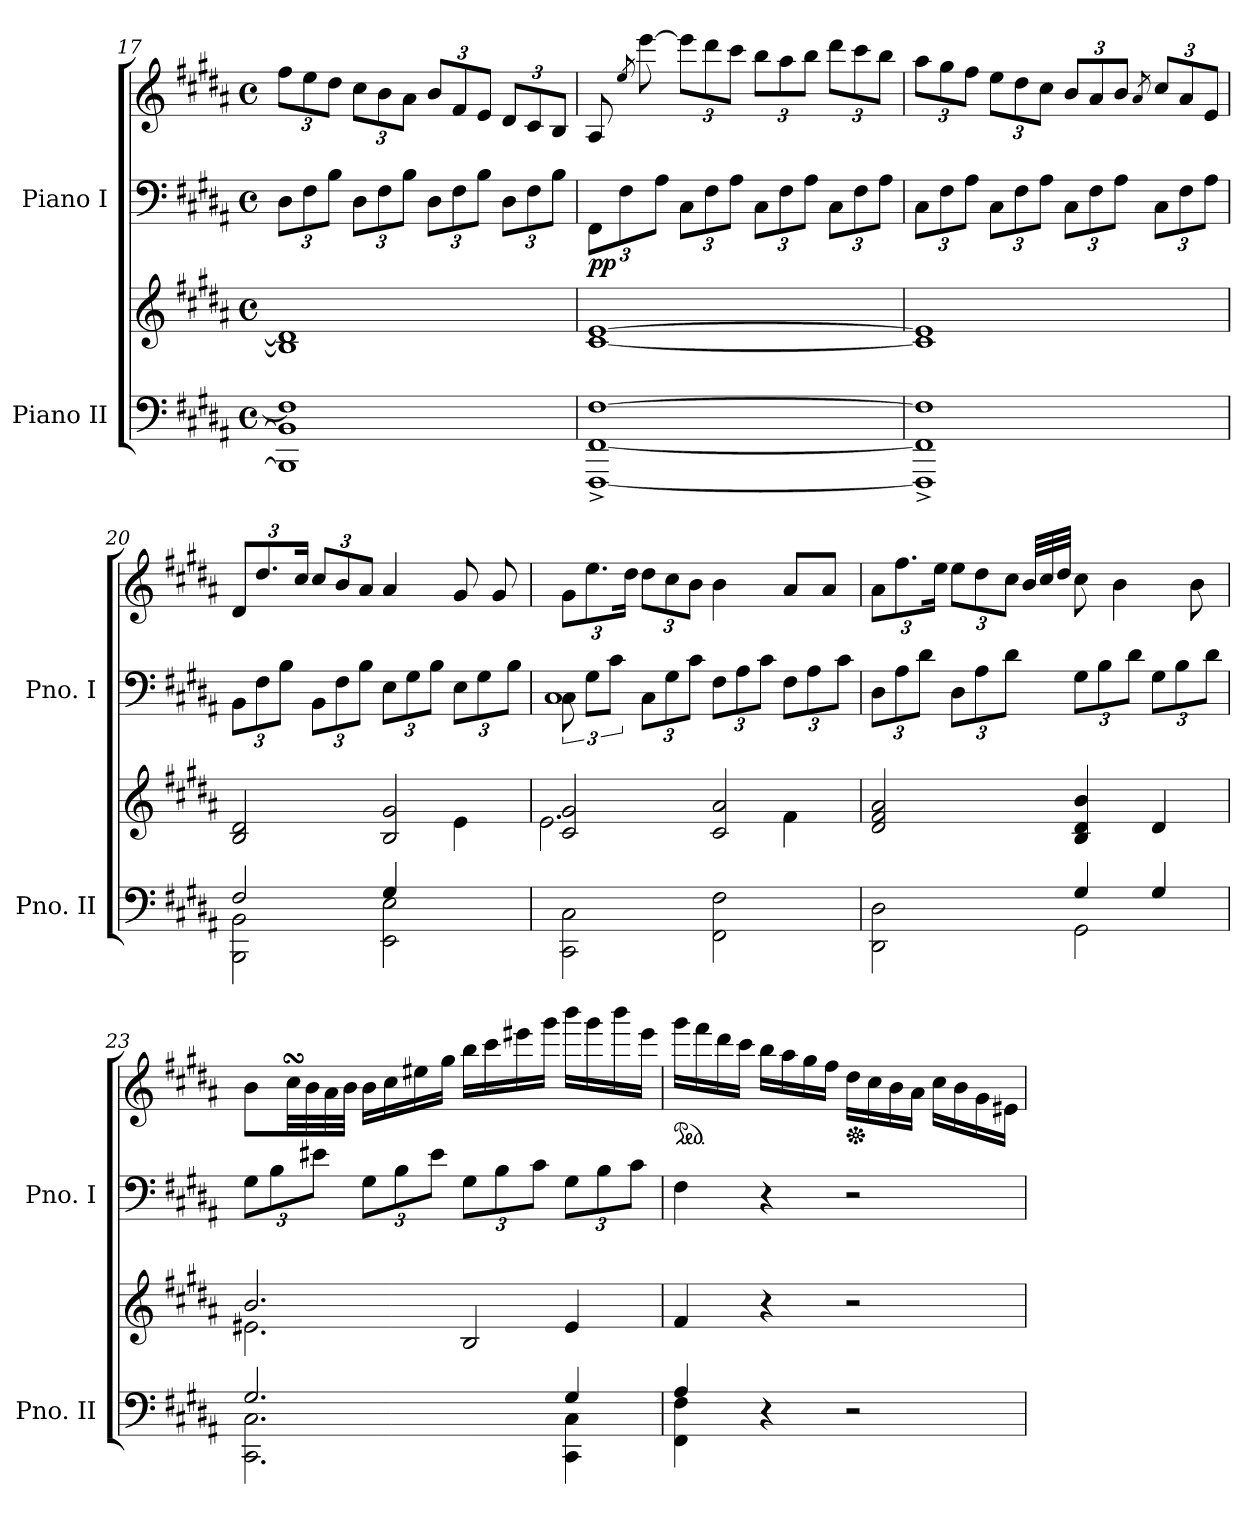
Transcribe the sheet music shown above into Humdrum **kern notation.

**kern	**kern	**kern	**kern	**dynam
*part2	*part2	*part1	*part1	*part1
*staff4	*staff3	*staff2	*staff1	*staff1/2
*I"Piano II	*	*I"Piano I	*	*
*I'Pno. II	*	*I'Pno. I	*	*
*clefF4	*clefG2	*clefF4	*clefG2	*
*k[f#c#g#d#a#]	*k[f#c#g#d#a#]	*k[f#c#g#d#a#]	*k[f#c#g#d#a#]	*
*M4/4	*M4/4	*M4/4	*M4/4	*
*met(c)	*met(c)	*met(c)	*met(c)	*
=17	=17	=17	=17	=17
*^	*	*	*	*
*	*	*	*Xbrackettup	*Xbrackettup	*
1F#]	1BBB] 1BB]	1B] 1d#]	12D#\L	12ff#\L	.
.	.	.	12F#\	12ee\	.
.	.	.	12B\J	12dd#\J	.
.	.	.	12D#\L	12cc#\L	.
.	.	.	12F#\	12b\	.
.	.	.	12B\J	12a#\J	.
.	.	.	12D#\L	12b/L	.
.	.	.	12F#\	12f#/	.
.	.	.	12B\J	12e/J	.
.	.	.	12D#\L	12d#/L	.
.	.	.	12F#\	12c#/	.
.	.	.	12B\J	12B/J	.
!!LO:PB:g=z
=18	=18	=18	=18	=18	=18
!	!	!	!	!	!LO:DY:b=2
[1F#	[1FFF#^ [1FF#^	[1c# [1e	12FF#\L	8A#/	pp
.	.	.	12F#\	.	.
.	.	.	.	8qee/	.
.	.	.	.	[8eee\	.
.	.	.	12A#\J	.	.
.	.	.	12C#\L	12eee\L]	.
.	.	.	12F#\	12ddd#\	.
.	.	.	12A#\J	12ccc#\J	.
.	.	.	12C#\L	12bb\L	.
.	.	.	12F#\	12aa#\	.
.	.	.	12A#\J	12bb\J	.
.	.	.	12C#\L	12ddd#\L	.
.	.	.	12F#\	12ccc#\	.
.	.	.	12A#\J	12bb\J	.
=19	=19	=19	=19	=19	=19
1F#]	1FFF#]^ 1FF#]^	1c#] 1e]	12C#\L	12aa#\L	.
.	.	.	12F#\	12gg#\	.
.	.	.	12A#\J	12ff#\J	.
.	.	.	12C#\L	12ee\L	.
.	.	.	12F#\	12dd#\	.
.	.	.	12A#\J	12cc#\J	.
.	.	.	12C#\L	12b/L	.
.	.	.	12F#\	12a#/	.
.	.	.	12A#\J	12b/J	.
.	.	.	.	8qa#/	.
.	.	.	12C#\L	12cc#/L	.
.	.	.	12F#\	12a#/	.
.	.	.	12A#\J	12e/J	.
=20	=20	=20	=20	=20	=20
*	*	*^	*	*	*
2F#/	2BBB\ 2BB\	2B/ 2d#/	2.ryy	12BB\L	12d#/L	.
.	.	.	.	12F#\	12.dd#/	.
.	.	.	.	12B\J	.	.
.	.	.	.	.	24cc#/Jk	.
.	.	.	.	12BB\L	12cc#/L	.
.	.	.	.	12F#\	12b/	.
.	.	.	.	12B\J	12a#/J	.
(>4G#/	2EE\ 2E\	2B/ 2g#/	.	12E\L	4a#/	.
.	.	.	.	12G#\	.	.
.	.	.	.	12B\J	.	.
4ryy	.	.	4e\)	12E\L	8g#/	.
.	.	.	.	12G#\	.	.
.	.	.	.	.	8g#/	.
.	.	.	.	12B\J	.	.
*v	*v	*	*	*	*	*
!!LO:LB:g=z
=21	=21	=21	=21	=21	=21
*	*	*	*brackettup	*	*
*	*	*	*^	*	*
2CC#\ 2C#\	2c#/ 2g#/	2.e\	12C#\	1C#	12g#\L	.
.	.	.	12G#\L	.	12.ee\	.
.	.	.	12c#\J	.	.	.
.	.	.	.	.	24dd#\Jk	.
*	*	*	*Xbrackettup	*	*	*
.	.	.	12C#\L	.	12dd#\L	.
.	.	.	12G#\	.	12cc#\	.
.	.	.	12c#\J	.	12b\J	.
2FF#\ 2F#\	2c#/ 2a#/	.	12F#\L	.	4b\	.
.	.	.	12A#\	.	.	.
.	.	.	12c#\J	.	.	.
.	.	4f#\	12F#\L	.	8a#/L	.
.	.	.	12A#\	.	.	.
.	.	.	.	.	8a#/J	.
.	.	.	12c#\J	.	.	.
*	*v	*v	*	*	*	*
*	*	*v	*v	*	*
=22	=22	=22	=22	=22
*^	*	*	*^	*
2ryy	2DD#\ 2D#\	2d#/ 2f#/ 2a#/	12D#\L	12a#\L	4rFyy	.
.	.	.	12A#\	12.ff#\	.	.
.	.	.	12d#\J	.	.	.
.	.	.	.	24ee\Jk	.	.
.	.	.	12D#\L	12ee\L	8rcyy	.
.	.	.	12A#\	12dd#\	.	.
.	.	.	.	.	16ryy	.
.	.	.	12d#\J	12cc#\J	.	.
*	*	*	*	*	*Xtuplet	*
.	.	.	.	.	48b!/LLL	.
.	.	.	.	.	48cc#!/	.
.	.	.	.	.	48dd#!/JJJ	.
4G#/	2GG#\	4B/ 4d#/ 4b/	12G#\L	8cc#\	2reyy	.
.	.	.	12B\	.	.	.
.	.	.	.	4b\	.	.
.	.	.	12d#\J	.	.	.
4G#/	.	4d#/	12G#\L	.	.	.
.	.	.	12B\	.	.	.
.	.	.	.	8b\	.	.
.	.	.	12d#\J	.	.	.
*	*	*	*	*v	*v	*
=23	=23	=23	=23	=23	=23
*	*	*^	*	*	*
*	*	*	*^	*	*	*
2.G#/	2.CC#\ 2.C#\	2.b/	2.e#X\	2rddyy	12G#\L	8b\L	.
.	.	.	.	.	12B\	.	.
.	.	.	.	.	.	32cc#sSSS\LL	.
.	.	.	.	.	.	32b\	.
.	.	.	.	.	12e#X\J	.	.
.	.	.	.	.	.	32a#\	.
.	.	.	.	.	.	32b\JJJ	.
.	.	.	.	.	12G#\L	16b\LL	.
.	.	.	.	.	.	16cc#\	.
.	.	.	.	.	12B\	.	.
.	.	.	.	.	.	16ee#X\	.
.	.	.	.	.	12e#\J	.	.
.	.	.	.	.	.	16gg#\JJ	.
.	.	.	.	2B/	12G#\L	16bb\LL	.
.	.	.	.	.	.	16ccc#\	.
.	.	.	.	.	12B\	.	.
.	.	.	.	.	.	16eee#X\	.
.	.	.	.	.	12c#\J	.	.
.	.	.	.	.	.	16ggg#\JJ	.
4G#/	4CC#\ 4C#\	4e#/	4rcyy	.	12G#\L	16bbb\LL	.
.	.	.	.	.	.	16ggg#\	.
.	.	.	.	.	12B\	.	.
.	.	.	.	.	.	16bbb\	.
.	.	.	.	.	12c#\J	.	.
.	.	.	.	.	.	16eee#\JJ	.
*	*	*v	*v	*v	*	*	*
!!LO:LB:g=z
=24	=24	=24	=24	=24	=24
*	*	*	*	*ped	*
4A#/	4FF#\ 4F#\	4f#/	4F#\	16ggg#\LL	.
.	.	.	.	16fff#\	.
.	.	.	.	16ddd#\	.
.	.	.	.	16ccc#\JJ	.
4r	4ryy	4r	4r	16bb\LL	.
.	.	.	.	16aa#\	.
.	.	.	.	16gg#\	.
.	.	.	.	16ff#\JJ	.
*	*	*	*	*Xped	*
2r	2ryy	2r	2r	16dd#\LL	.
.	.	.	.	16cc#\	.
.	.	.	.	16b\	.
.	.	.	.	16a#\JJ	.
.	.	.	.	16cc#\LL	.
.	.	.	.	16b\	.
.	.	.	.	16g#\	.
.	.	.	.	16e#X\JJ	.
*v	*v	*	*	*	*
=	=	=	=	=
*-	*-	*-	*-	*-
